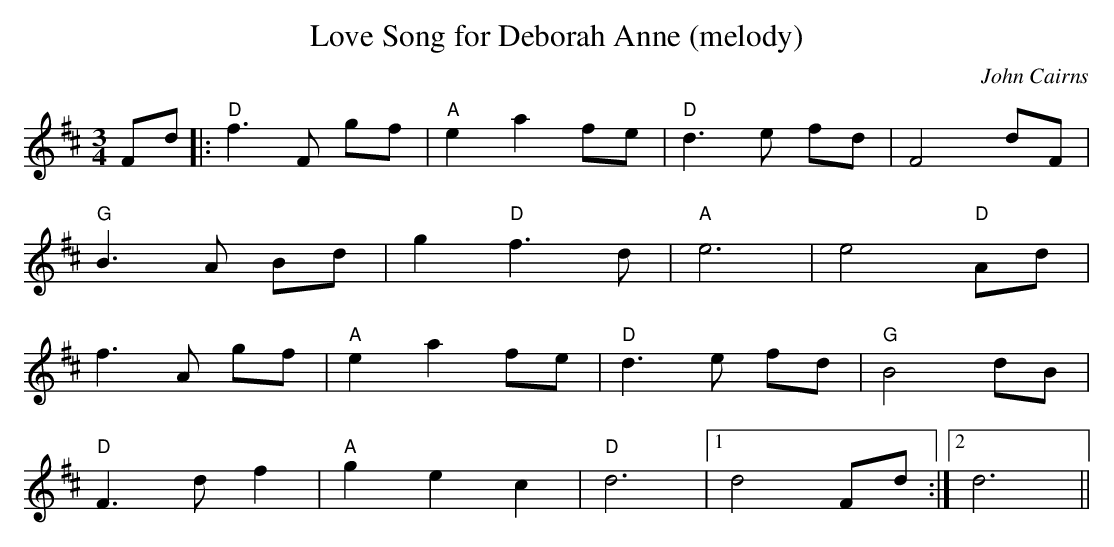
X:1
T:Love Song for Deborah Anne (melody)
M:3/4
L:1/8
C:John Cairns
K:D
Fd|:"D"f3 F gf|"A"e2 a2 fe|"D"d3 e fd|F4 dF|
"G"B3 A Bd|g2 "D"f3 d|"A"e6|e4 "D"Ad|
f3 A gf|"A"e2 a2 fe|"D"d3 e fd|"G"B4 dB|
"D"F3 d f2|"A"g2 e2 c2|"D"d6|[1 d4 Fd:|[2 d6||
